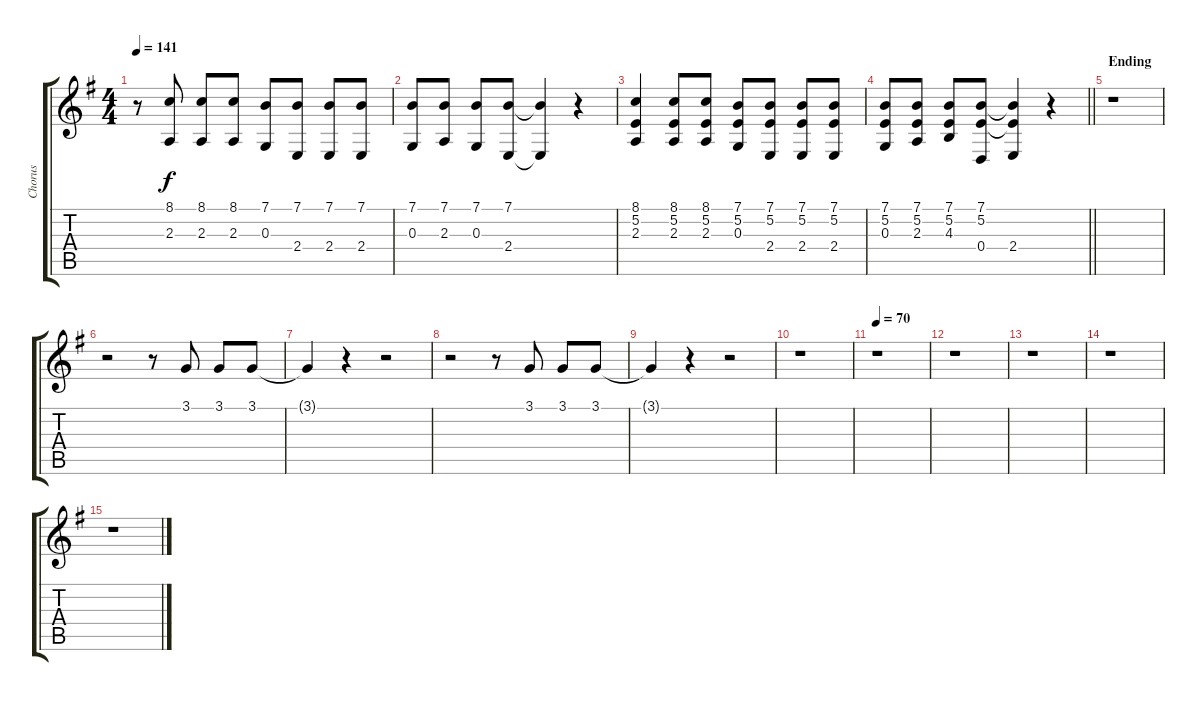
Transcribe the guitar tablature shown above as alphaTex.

\track ("Chorus" "Chorus") {instrument sopranosax}
\staff {score tabs}
\tuning (E4 B3 G3 D3 A2 E2) {hide}
\ts (4 4)
\tempo 141
\clef g2
\ks g
r.8{dy f} (8.1 2.3).8 (8.1 2.3).8 (8.1 2.3).8 (7.1 0.3).8 (7.1 2.4).8 (7.1 2.4).8 (7.1 2.4).8 |
(7.1 0.3).8 (7.1 2.3).8 (7.1 0.3).8 (7.1 2.4).8 (7.1{t} 2.4{t}).4 r.4 |
(8.1 5.2 2.3).4 (8.1 5.2 2.3).8 (8.1 5.2 2.3).8 (7.1 5.2 0.3).8 (7.1 5.2 2.4).8 (7.1 5.2 2.4).8 (7.1 5.2 2.4).8 |
\barLineRight lightlight
(7.1 5.2 0.3).8 (7.1 5.2 2.3).8 (7.1 5.2 4.3).8 (7.1 5.2 0.4).8 (7.1{t} 5.2{t} 2.4).4 r.4 |
\section ("" "Ending")
r.1 |
r.2 r.8 3.1.8 3.1.8 3.1.8 |
3.1{t}.4 r.4 r.2 |
r.2 r.8 3.1.8 3.1.8 3.1.8 |
3.1{t}.4 r.4 r.2 |
r.1 |
\tempo 70
r.1 |
r.1 |
r.1 |
r.1 |
r.1
